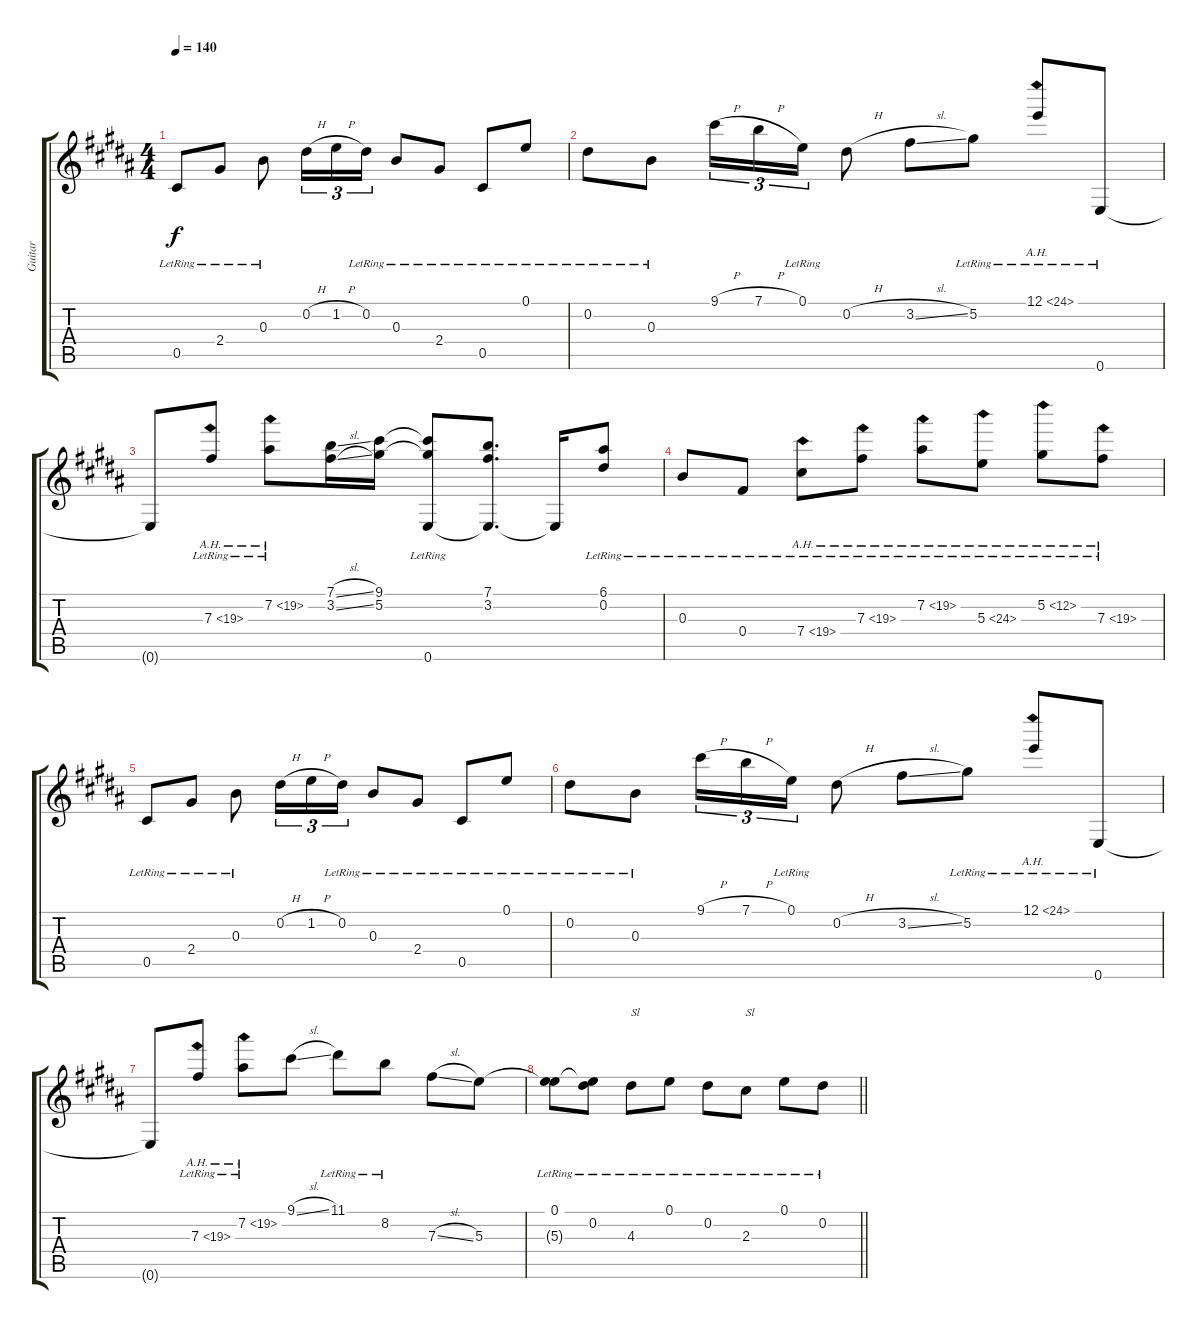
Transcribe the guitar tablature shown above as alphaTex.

\track ("Guitar" "Guitar") {instrument acousticguitarsteel}
\staff {score tabs}
\tuning (E4 Eb4 B3 Gb3 Db3 E2) {hide}
\ts (4 4)
\tempo 140
\clef g2
\ks b
0.5{lr}.8{dy f} 2.4{lr}.8 0.3{lr}.8 0.2{h}.16{tu (3 2)} 1.2{h}.16{tu (3 2)} 0.2{lr}.16{tu (3 2)} 0.3{lr}.8 2.4{lr}.8 0.5{lr}.8 0.1{lr}.8 |
0.2{lr}.8 0.3{lr}.8 9.1{h}.16{tu (3 2)} 7.1{h}.16{tu (3 2)} 0.1{lr}.16{tu (3 2)} 0.2{h}.8 3.2{sl}.8 5.2{lr}.8 12.1{ah 12 lr}.8 0.6{lr}.8 |
0.6{t}.8 7.3{ah 12 lr}.8 7.2{ah 12 lr}.8 (7.1{sl} 3.2{sl}).16 (9.1 5.2).16 (9.1{t} 5.2{t} 0.6{lr}).8 (7.1 3.2 0.6{t}).8{d} 0.6{t}.16 (6.1 0.2{lr}).8 |
0.3{lr}.8 0.4{lr}.8 7.4{ah 12 lr}.8 7.3{ah 12 lr}.8 7.2{ah 12 lr}.8 5.3{ah 19 lr}.8 5.2{ah 7 lr}.8 7.3{ah 12 lr}.8 |
0.5{lr}.8 2.4{lr}.8 0.3{lr}.8 0.2{h}.16{tu (3 2)} 1.2{h}.16{tu (3 2)} 0.2{lr}.16{tu (3 2)} 0.3{lr}.8 2.4{lr}.8 0.5{lr}.8 0.1{lr}.8 |
0.2{lr}.8 0.3{lr}.8 9.1{h}.16{tu (3 2)} 7.1{h}.16{tu (3 2)} 0.1{lr}.16{tu (3 2)} 0.2{h}.8 3.2{sl}.8 5.2{lr}.8 12.1{ah 12 lr}.8 0.6{lr}.8 |
0.6{t}.8 7.3{ah 12 lr}.8 7.2{ah 12 lr}.8 9.1{sl}.8 11.1{lr}.8 8.2{lr}.8 7.3{sl}.8 5.3.8 |
\barLineRight lightlight
(0.1{lr} 5.3{t}).8 (0.2{lr} 5.3{t}).8 4.3{lr}.8{txt "Sl"} 0.1{lr}.8 0.2{lr}.8 2.3{lr}.8{txt "Sl"} 0.1{lr}.8 0.2{lr}.8
